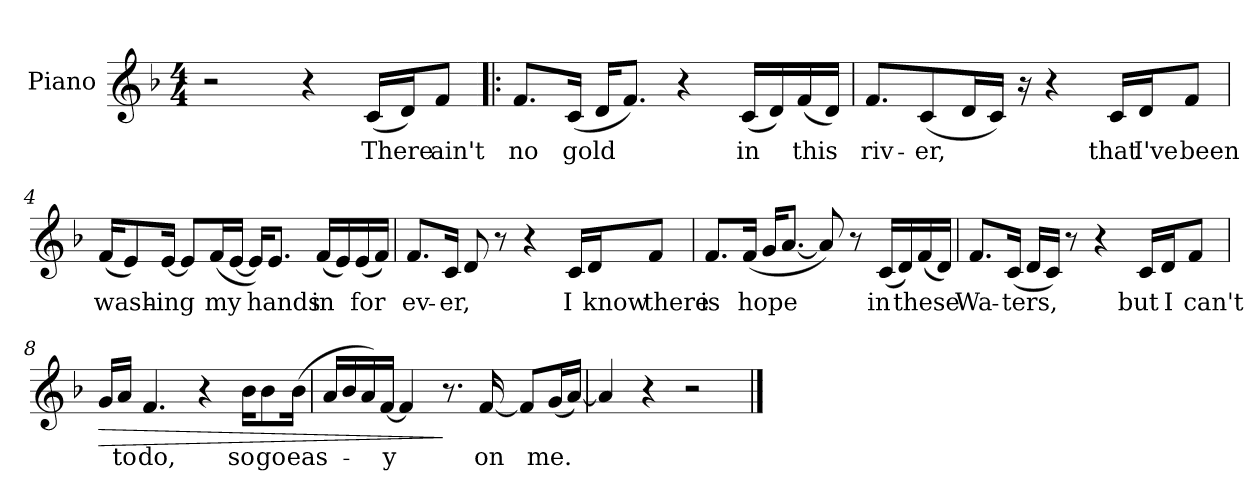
**kern	**text	**dynam
*part1	*part1	*part1
*staff1	*staff1	*staff1
*I"Piano	*	*
*I'Pno.	*	*
*clefG2	*	*
*k[b-]	*	*
*M4/4	*	*
=1	=1	=1
2r	.	.
4r	.	.
!	!LO:LY:b	!
(<16c/LL	There	.
16d/J)	.	.
!	!LO:LY:b	!
8f/J	ain't	.
=2!|:	=2!|:	=2!|:
!	!LO:LY:b	!
8.f/L	no	.
!	!LO:LY:b	!
(<16c/Jk	gold	.
16d/KL	.	.
8.f/J)	.	.
4r	.	.
!	!LO:LY:b	!
(<16c/LL	in	.
16d/)	.	.
!	!LO:LY:b	!
(<16f/	this	.
16d/JJ)	.	.
=3	=3	=3
!	!LO:LY:b	!
8.f/L	riv-	.
!	!LO:LY:b	!
(<8c/	-er,	.
16d/L	.	.
16c/JJ)	.	.
16r	.	.
4r	.	.
!	!LO:LY:b	!
16c/LL	that	.
!	!LO:LY:b	!
16d/J	I've	.
!	!LO:LY:b	!
8f/J	been	.
=4	=4	=4
!	!LO:LY:b	!
(<16f/KL	wash-	.
8e/)	.	.
!	!LO:LY:b	!
[16e/Jk	-ing	.
8e/L]	.	.
!	!LO:LY:b	!
(<16f/L	my	.
[16e/JJ	.	.
16e/KL])	.	.
!	!LO:LY:b	!
8.e/J	hands	.
!	!LO:LY:b	!
(<16f/LL	in	.
16e/)	.	.
!	!LO:LY:b	!
(<16e/	for	.
16f/JJ)	.	.
=5	=5	=5
!	!LO:LY:b	!
8.f/L	ev-	.
!	!LO:LY:b	!
16c/Jk	-er,	.
8d/	.	.
8r	.	.
4r	.	.
!	!LO:LY:b	!
16c/LL	I	.
!	!LO:LY:b	!
16d/J	know	.
!	!LO:LY:b	!
8f/J	there	.
=6	=6	=6
!	!LO:LY:b	!
8.f/L	is	.
!	!LO:LY:b	!
(<16f/Jk	hope	.
16g/KL	.	.
[8.a/J	.	.
8a/])	.	.
8r	.	.
!	!LO:LY:b	!
(<16c/LL	in	.
!	!LO:LY:b	!
16d/)	these	.
(<16f/	.	.
16d/JJ)	.	.
=7	=7	=7
!	!LO:LY:b	!
8.f/L	Wa-	.
!	!LO:LY:b	!
(<16c/Jk	-ters,	.
16d/LL	.	.
16c/JJ)	.	.
8r	.	.
4r	.	.
!	!LO:LY:b	!
16c/LL	but	.
!	!LO:LY:b	!
16d/J	I	.
!	!LO:LY:b	!
8f/J	can't	.
=8	=8	=8
!	!	!LO:HP:b
16g/LL	.	>
!	!LO:LY:b	!
16a/JJ	to	.
!	!LO:LY:b	!
4.f/	do,	.
4r	.	.
!	!LO:LY:b	!
16b-\KL	so	.
!	!LO:LY:b	!
8b-\	go	.
!	!LO:LY:b	!
(>16b-\Jk	eas-	.
=9	=9	=9
16a/LL	.	.
16b-/	.	.
16a/)	.	.
!	!LO:LY:b	!
[16f/JJ	-y	.
4f/]	.	.
8.r	.	]
!	!LO:LY:b	!
[16f/	on	.
8f/L]	.	.
!	!LO:LY:b	!
(<16g/L	me.	.
[16a/JJ)	.	.
=10	=10	=10
4a/]	.	.
4r	.	.
2r	.	.
==	==	==
*-	*-	*-
